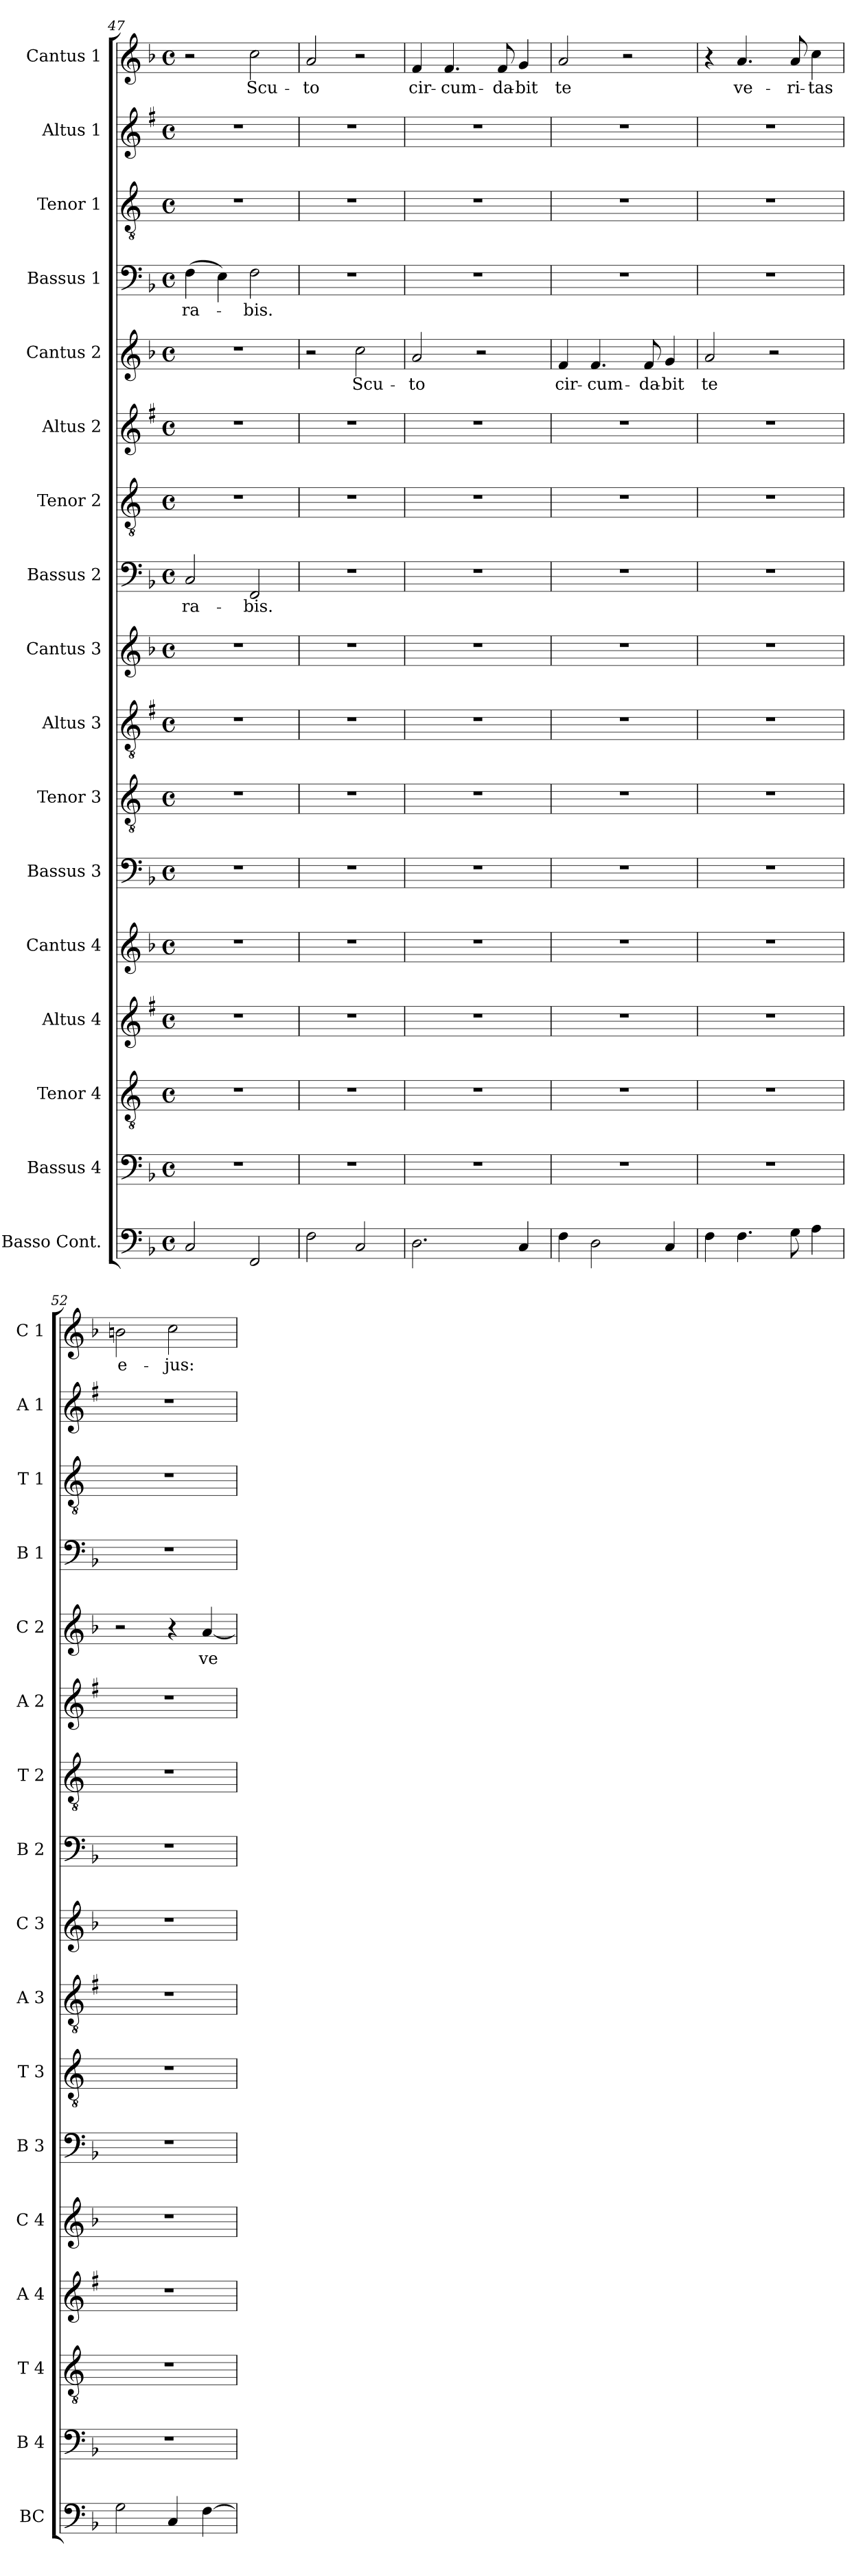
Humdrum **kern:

**kern	**kern	**kern	**kern	**kern	**kern	**kern	**kern	**kern	**kern	**text	**kern	**kern	**kern	**text	**kern	**text	**kern	**kern	**kern	**text
*part17	*part16	*part15	*part14	*part13	*part12	*part11	*part10	*part9	*part8	*part8	*part7	*part6	*part5	*part5	*part4	*part4	*part3	*part2	*part1	*part1
*staff17	*staff16	*staff15	*staff14	*staff13	*staff12	*staff11	*staff10	*staff9	*staff8	*staff8	*staff7	*staff6	*staff5	*staff5	*staff4	*staff4	*staff3	*staff2	*staff1	*staff1
*I"Basso Cont.	*I"Bassus 4	*I"Tenor 4	*I"Altus 4	*I"Cantus 4	*I"Bassus 3	*I"Tenor 3	*I"Altus 3	*I"Cantus 3	*I"Bassus 2	*	*I"Tenor 2	*I"Altus 2	*I"Cantus 2	*	*I"Bassus 1	*	*I"Tenor 1	*I"Altus 1	*I"Cantus 1	*
*I'BC	*I'B 4	*I'T 4	*I'A 4	*I'C 4	*I'B 3	*I'T 3	*I'A 3	*I'C 3	*I'B 2	*	*I'T 2	*I'A 2	*I'C 2	*	*I'B 1	*	*I'T 1	*I'A 1	*I'C 1	*
*clefF4	*clefF4	*clefGv2	*clefG2	*clefG2	*clefF4	*clefGv2	*clefGv2	*clefG2	*clefF4	*	*clefGv2	*clefG2	*clefG2	*	*clefF4	*	*clefGv2	*clefG2	*clefG2	*
*	*	*ITrd4c7	*ITrd1c2	*	*	*ITrd4c7	*ITrd1c2	*	*	*	*ITrd4c7	*ITrd1c2	*	*	*	*	*ITrd4c7	*ITrd1c2	*	*
*k[b-]	*k[b-]	*k[b-]	*k[b-]	*k[b-]	*k[b-]	*k[b-]	*k[b-]	*k[b-]	*k[b-]	*	*k[b-]	*k[b-]	*k[b-]	*	*k[b-]	*	*k[b-]	*k[b-]	*k[b-]	*
*F:	*F:	*F:	*F:	*F:	*F:	*F:	*F:	*F:	*F:	*	*F:	*F:	*F:	*	*F:	*	*F:	*F:	*F:	*
*M4/4	*M4/4	*M4/4	*M4/4	*M4/4	*M4/4	*M4/4	*M4/4	*M4/4	*M4/4	*	*M4/4	*M4/4	*M4/4	*	*M4/4	*	*M4/4	*M4/4	*M4/4	*
*met(c)	*met(c)	*met(c)	*met(c)	*met(c)	*met(c)	*met(c)	*met(c)	*met(c)	*met(c)	*	*met(c)	*met(c)	*met(c)	*	*met(c)	*	*met(c)	*met(c)	*met(c)	*
=47	=47	=47	=47	=47	=47	=47	=47	=47	=47	=47	=47	=47	=47	=47	=47	=47	=47	=47	=47	=47
!	!	!	!	!	!	!	!	!	!	!LO:LY:b	!	!	!	!	!	!LO:LY:b	!	!	!	!
2C/	1r	1r	1r	1r	1r	1r	1r	1r	2C/	-ra-	1r	1r	1r	.	(>4F\	-ra-	1r	1r	2r	.
.	.	.	.	.	.	.	.	.	.	.	.	.	.	.	4E\)	.	.	.	.	.
!	!	!	!	!	!	!	!	!	!	!LO:LY:b	!	!	!	!	!	!LO:LY:b	!	!	!	!LO:LY:b
2FF/	.	.	.	.	.	.	.	.	2FF/	-bis.	.	.	.	.	2F\	-bis.	.	.	2cc\	Scu-
=48	=48	=48	=48	=48	=48	=48	=48	=48	=48	=48	=48	=48	=48	=48	=48	=48	=48	=48	=48	=48
!	!	!	!	!	!	!	!	!	!	!	!	!	!	!	!	!	!	!	!	!LO:LY:b
2F\	1r	1r	1r	1r	1r	1r	1r	1r	1r	.	1r	1r	2r	.	1r	.	1r	1r	2a/	-to
!	!	!	!	!	!	!	!	!	!	!	!	!	!	!LO:LY:b	!	!	!	!	!	!
2C/	.	.	.	.	.	.	.	.	.	.	.	.	2cc\	Scu-	.	.	.	.	2r	.
=49	=49	=49	=49	=49	=49	=49	=49	=49	=49	=49	=49	=49	=49	=49	=49	=49	=49	=49	=49	=49
!	!	!	!	!	!	!	!	!	!	!	!	!	!	!LO:LY:b	!	!	!	!	!	!LO:LY:b
2.D\	1r	1r	1r	1r	1r	1r	1r	1r	1r	.	1r	1r	2a/	-to	1r	.	1r	1r	4f/	cir-
!	!	!	!	!	!	!	!	!	!	!	!	!	!	!	!	!	!	!	!	!LO:LY:b
.	.	.	.	.	.	.	.	.	.	.	.	.	.	.	.	.	.	.	4.f/	-cum-
.	.	.	.	.	.	.	.	.	.	.	.	.	2r	.	.	.	.	.	.	.
!	!	!	!	!	!	!	!	!	!	!	!	!	!	!	!	!	!	!	!	!LO:LY:b
.	.	.	.	.	.	.	.	.	.	.	.	.	.	.	.	.	.	.	8f/	-da-
!	!	!	!	!	!	!	!	!	!	!	!	!	!	!	!	!	!	!	!	!LO:LY:b
4C/	.	.	.	.	.	.	.	.	.	.	.	.	.	.	.	.	.	.	4g/	-bit
=50	=50	=50	=50	=50	=50	=50	=50	=50	=50	=50	=50	=50	=50	=50	=50	=50	=50	=50	=50	=50
!	!	!	!	!	!	!	!	!	!	!	!	!	!	!LO:LY:b	!	!	!	!	!	!LO:LY:b
4F\	1r	1r	1r	1r	1r	1r	1r	1r	1r	.	1r	1r	4f/	cir-	1r	.	1r	1r	2a/	te
!	!	!	!	!	!	!	!	!	!	!	!	!	!	!LO:LY:b	!	!	!	!	!	!
2D\	.	.	.	.	.	.	.	.	.	.	.	.	4.f/	-cum-	.	.	.	.	.	.
.	.	.	.	.	.	.	.	.	.	.	.	.	.	.	.	.	.	.	2r	.
!	!	!	!	!	!	!	!	!	!	!	!	!	!	!LO:LY:b	!	!	!	!	!	!
.	.	.	.	.	.	.	.	.	.	.	.	.	8f/	-da-	.	.	.	.	.	.
!	!	!	!	!	!	!	!	!	!	!	!	!	!	!LO:LY:b	!	!	!	!	!	!
4C/	.	.	.	.	.	.	.	.	.	.	.	.	4g/	-bit	.	.	.	.	.	.
=51	=51	=51	=51	=51	=51	=51	=51	=51	=51	=51	=51	=51	=51	=51	=51	=51	=51	=51	=51	=51
!	!	!	!	!	!	!	!	!	!	!	!	!	!	!LO:LY:b	!	!	!	!	!	!
4F\	1r	1r	1r	1r	1r	1r	1r	1r	1r	.	1r	1r	2a/	te	1r	.	1r	1r	4r	.
!	!	!	!	!	!	!	!	!	!	!	!	!	!	!	!	!	!	!	!	!LO:LY:b
4.F\	.	.	.	.	.	.	.	.	.	.	.	.	.	.	.	.	.	.	4.a/	ve-
.	.	.	.	.	.	.	.	.	.	.	.	.	2r	.	.	.	.	.	.	.
!	!	!	!	!	!	!	!	!	!	!	!	!	!	!	!	!	!	!	!	!LO:LY:b
8G\	.	.	.	.	.	.	.	.	.	.	.	.	.	.	.	.	.	.	8a/	-ri-
!	!	!	!	!	!	!	!	!	!	!	!	!	!	!	!	!	!	!	!	!LO:LY:b
4A\	.	.	.	.	.	.	.	.	.	.	.	.	.	.	.	.	.	.	4cc\	-tas
=52	=52	=52	=52	=52	=52	=52	=52	=52	=52	=52	=52	=52	=52	=52	=52	=52	=52	=52	=52	=52
!	!	!	!	!	!	!	!	!	!	!	!	!	!	!	!	!	!	!	!	!LO:LY:b
2G\	1r	1r	1r	1r	1r	1r	1r	1r	1r	.	1r	1r	2r	.	1r	.	1r	1r	2bn\	e-
!	!	!	!	!	!	!	!	!	!	!	!	!	!	!	!	!	!	!	!	!LO:LY:b
4C/	.	.	.	.	.	.	.	.	.	.	.	.	4r	.	.	.	.	.	2cc\	-jus:
!	!	!	!	!	!	!	!	!	!	!	!	!	!	!LO:LY:b	!	!	!	!	!	!
[4F\	.	.	.	.	.	.	.	.	.	.	.	.	[4a/	ve-	.	.	.	.	.	.
=	=	=	=	=	=	=	=	=	=	=	=	=	=	=	=	=	=	=	=	=
*-	*-	*-	*-	*-	*-	*-	*-	*-	*-	*-	*-	*-	*-	*-	*-	*-	*-	*-	*-	*-
